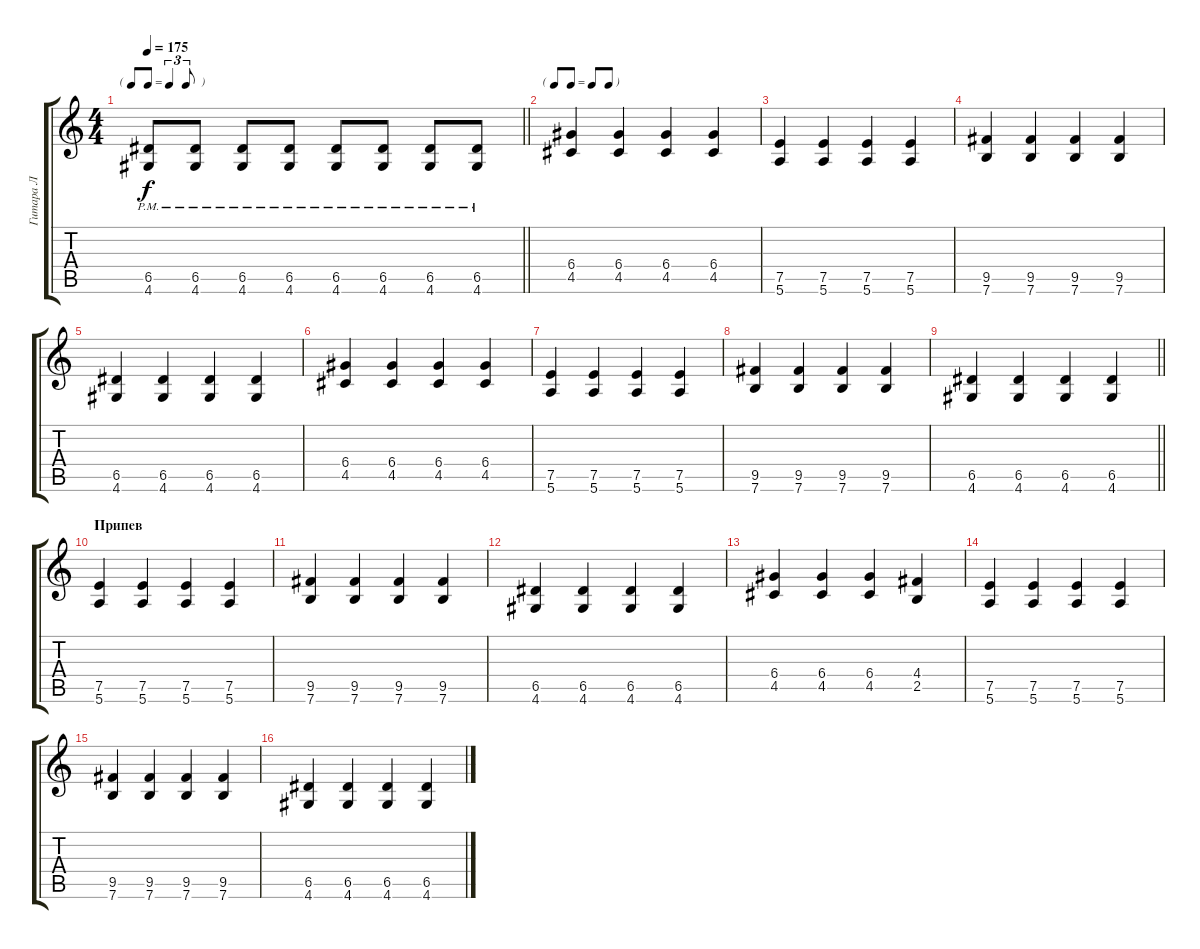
\track ("Гитара Л" "Гитара Л") {instrument distortionguitar}
\staff {score tabs}
\tuning (E4 B3 G3 D3 A2 E2) {hide}
\ts (4 4)
\tf triplet8th
\tempo 175
\clef g2
\barLineRight lightlight
\ks c
(6.5{pm} 4.6{pm}).8{dy f} (6.5{pm} 4.6{pm}).8 (6.5{pm} 4.6{pm}).8 (6.5{pm} 4.6{pm}).8 (6.5{pm} 4.6{pm}).8 (6.5{pm} 4.6{pm}).8 (6.5{pm} 4.6{pm}).8 (6.5{pm} 4.6{pm}).8 |
\tf none
\section ("" " ")
(6.4 4.5).4{txt " "} (6.4 4.5).4 (6.4 4.5).4 (6.4 4.5).4 |
(7.5 5.6).4 (7.5 5.6).4 (7.5 5.6).4 (7.5 5.6).4 |
(9.5 7.6).4 (9.5 7.6).4 (9.5 7.6).4 (9.5 7.6).4 |
(6.5 4.6).4 (6.5 4.6).4 (6.5 4.6).4 (6.5 4.6).4 |
(6.4 4.5).4{txt " "} (6.4 4.5).4 (6.4 4.5).4 (6.4 4.5).4 |
(7.5 5.6).4 (7.5 5.6).4 (7.5 5.6).4 (7.5 5.6).4 |
(9.5 7.6).4 (9.5 7.6).4 (9.5 7.6).4 (9.5 7.6).4 |
\barLineRight lightlight
(6.5 4.6).4 (6.5 4.6).4 (6.5 4.6).4 (6.5 4.6).4 |
\section ("" "Припев")
(7.5 5.6).4 (7.5 5.6).4 (7.5 5.6).4 (7.5 5.6).4 |
(9.5 7.6).4 (9.5 7.6).4 (9.5 7.6).4 (9.5 7.6).4 |
(6.5 4.6).4 (6.5 4.6).4 (6.5 4.6).4 (6.5 4.6).4 |
(6.4 4.5).4 (6.4 4.5).4 (6.4 4.5).4 (4.4 2.5).4 |
(7.5 5.6).4 (7.5 5.6).4 (7.5 5.6).4 (7.5 5.6).4 |
(9.5 7.6).4 (9.5 7.6).4 (9.5 7.6).4 (9.5 7.6).4 |
(6.5 4.6).4 (6.5 4.6).4 (6.5 4.6).4 (6.5 4.6).4
